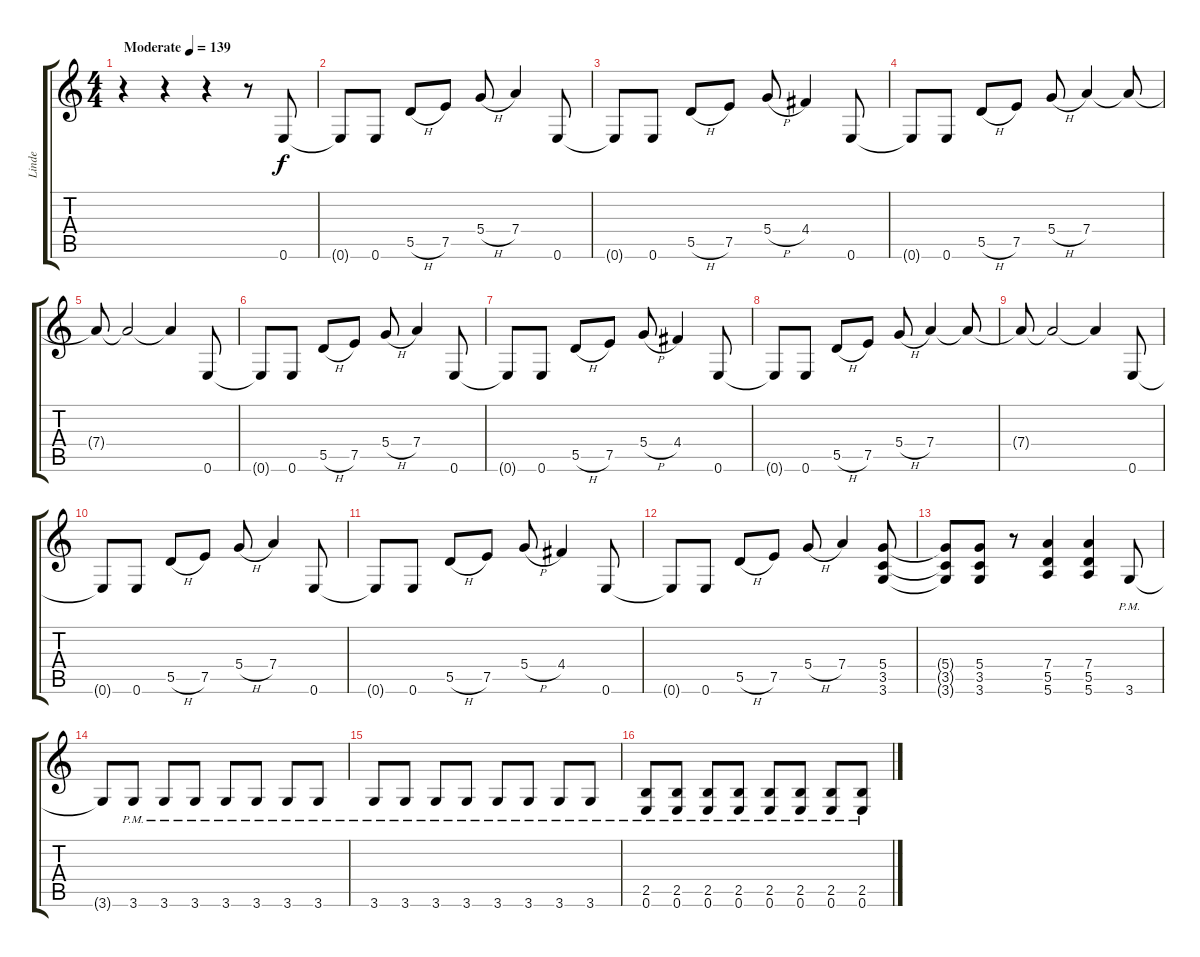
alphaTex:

\track ("Linde" "Linde") {instrument distortionguitar}
\staff {score tabs}
\tuning (E4 B3 G3 D3 A2 E2) {hide}
\ts (4 4)
\tempo (139 "Moderate")
\clef g2
\ks c
r.4{dy f instrument distortionguitar} r.4 r.4 r.8 0.6.8 |
0.6{t}.8 0.6.8 5.5{h}.8 7.5.8 5.4{h}.8 7.4.4 0.6.8 |
0.6{t}.8 0.6.8 5.5{h}.8 7.5.8 5.4{h}.8 4.4.4 0.6.8 |
0.6{t}.8 0.6.8 5.5{h}.8 7.5.8 5.4{h}.8 7.4.4 7.4{t}.8 |
7.4{t}.8 7.4{t}.2 7.4{t}.4 0.6.8 |
0.6{t}.8 0.6.8 5.5{h}.8 7.5.8 5.4{h}.8 7.4.4 0.6.8 |
0.6{t}.8 0.6.8 5.5{h}.8 7.5.8 5.4{h}.8 4.4.4 0.6.8 |
0.6{t}.8 0.6.8 5.5{h}.8 7.5.8 5.4{h}.8 7.4.4 7.4{t}.8 |
7.4{t}.8 7.4{t}.2 7.4{t}.4 0.6.8 |
0.6{t}.8 0.6.8 5.5{h}.8 7.5.8 5.4{h}.8 7.4.4 0.6.8 |
0.6{t}.8 0.6.8 5.5{h}.8 7.5.8 5.4{h}.8 4.4.4 0.6.8 |
0.6{t}.8 0.6.8 5.5{h}.8 7.5.8 5.4{h}.8 7.4.4 (5.4 3.5 3.6).8 |
(5.4{t} 3.5{t} 3.6{t}).8 (5.4 3.5 3.6).8 r.8 (7.4 5.5 5.6).4 (7.4 5.5 5.6).4 3.6{pm}.8 |
3.6{t}.8 3.6{pm}.8 3.6{pm}.8 3.6{pm}.8 3.6{pm}.8 3.6{pm}.8 3.6{pm}.8 3.6{pm}.8 |
3.6{pm}.8 3.6{pm}.8 3.6{pm}.8 3.6{pm}.8 3.6{pm}.8 3.6{pm}.8 3.6{pm}.8 3.6{pm}.8 |
(2.5 0.6{pm}).8 (2.5{pm} 0.6).8 (2.5{pm} 0.6).8 (2.5{pm} 0.6).8 (2.5{pm} 0.6).8 (2.5{pm} 0.6).8 (2.5{pm} 0.6).8 (2.5{pm} 0.6).8
